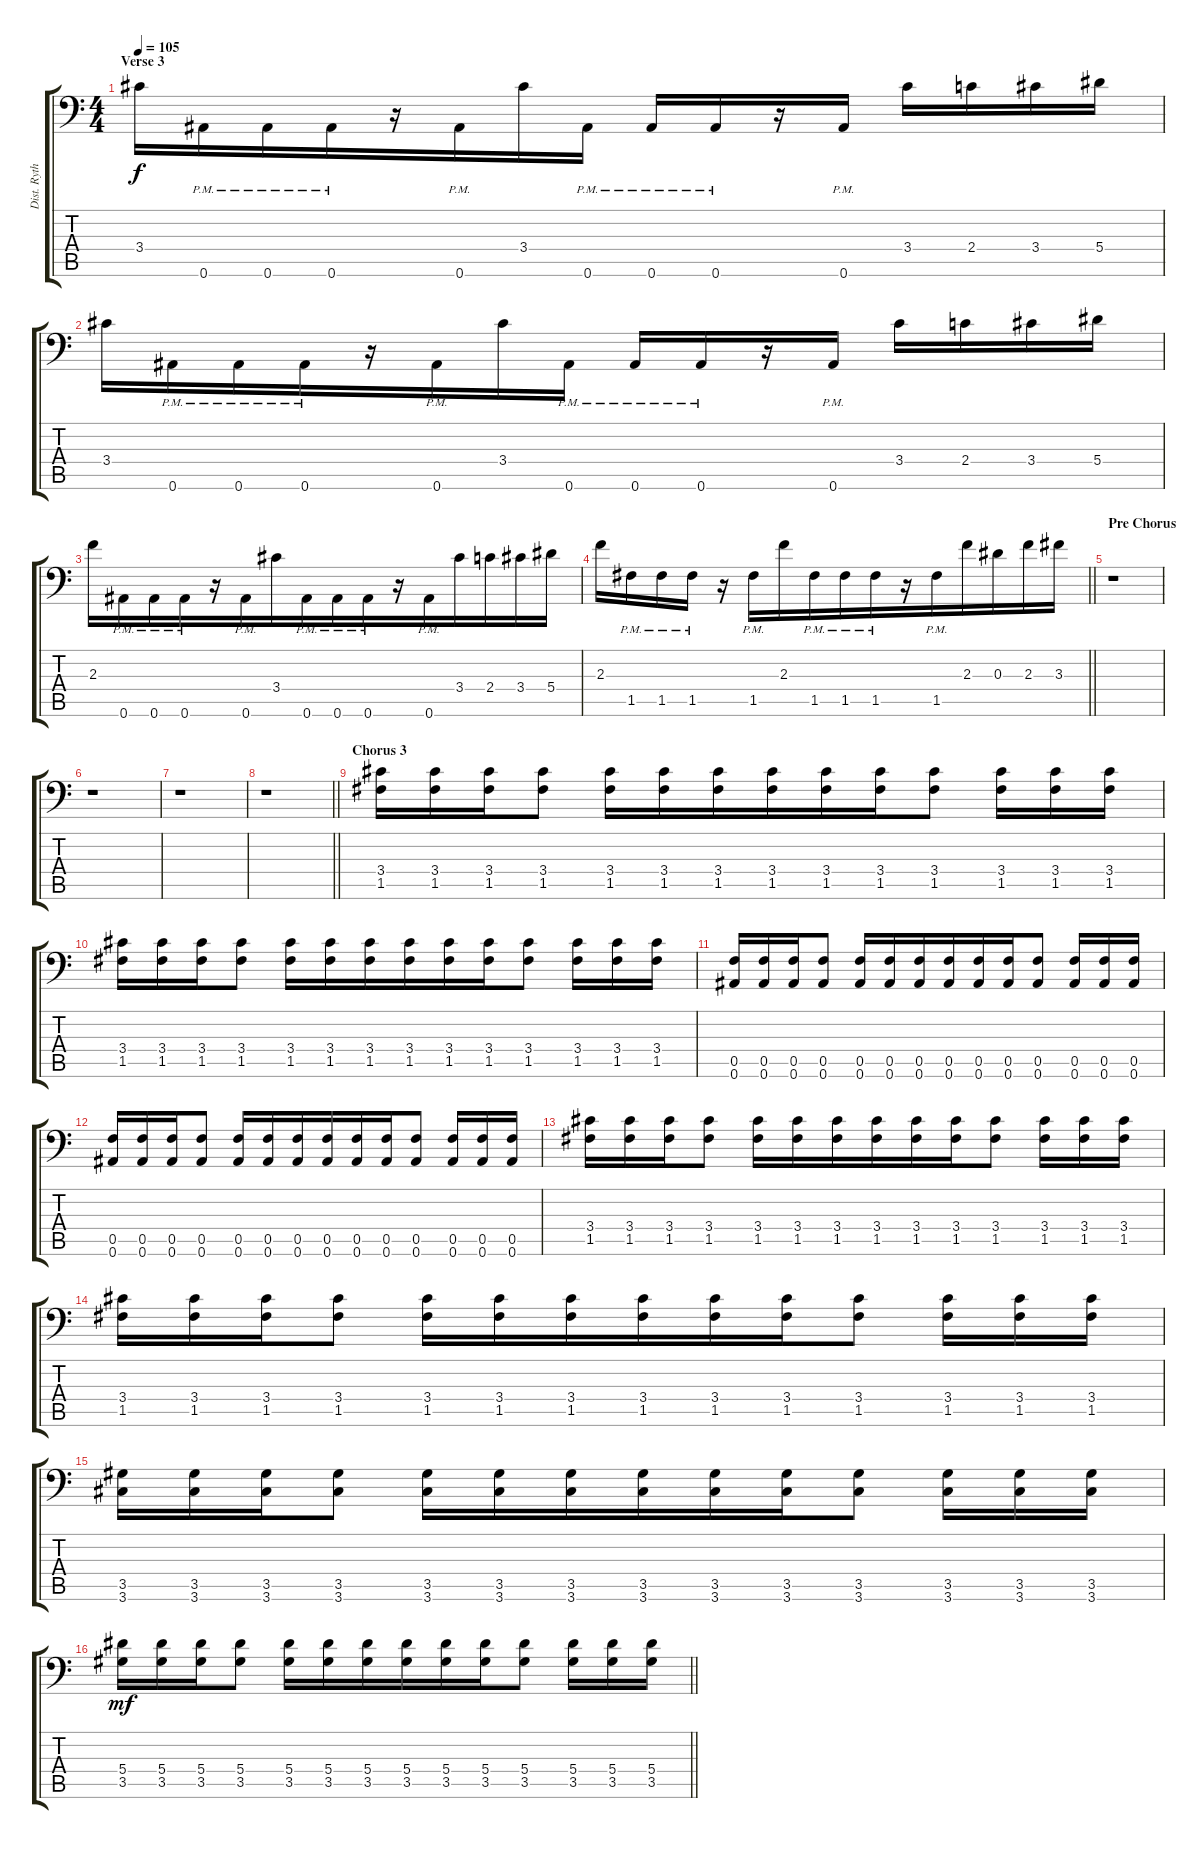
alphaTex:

\track ("Dist. Rythm Guitar 1" "Dist. Ryth") {instrument distortionguitar}
\staff {score tabs}
\tuning (C4 G3 Eb3 Bb2 F2 Bb1) {hide}
\ts (4 4)
\section ("" "Verse 3")
\tempo 105
\clef f4
\ks c
3.4.16{dy f} 0.6{pm}.16 0.6{pm}.16{beam merge} 0.6{pm}.16{beam merge} r.16 0.6{pm}.16 3.4.16 0.6{pm}.16 0.6{pm}.16 0.6{pm}.16{beam merge} r.16 0.6{pm}.16 3.4.16 2.4.16 3.4.16 5.4.16 |
3.4.16 0.6{pm}.16 0.6{pm}.16{beam merge} 0.6{pm}.16{beam merge} r.16{beam merge} 0.6{pm}.16{beam merge} 3.4.16{beam merge} 0.6{pm}.16 0.6{pm}.16 0.6{pm}.16{beam merge} r.16 0.6{pm}.16 3.4.16 2.4.16 3.4.16{beam merge} 5.4.16 |
2.3.16 0.6{pm}.16 0.6{pm}.16{beam merge} 0.6{pm}.16{beam merge} r.16 0.6{pm}.16{beam merge} 3.4.16 0.6{pm}.16{beam merge} 0.6{pm}.16 0.6{pm}.16 r.16 0.6{pm}.16{beam merge} 3.4.16 2.4.16{beam merge} 3.4.16 5.4.16 |
\barLineRight lightlight
2.3.16 1.5{pm}.16{beam merge} 1.5{pm}.16{beam merge} 1.5{pm}.16 r.16 1.5{pm}.16 2.3.16 1.5{pm}.16{beam merge} 1.5{pm}.16 1.5{pm}.16 r.16 1.5{pm}.16{beam merge} 2.3.16 0.3.16 2.3.16 3.3.16 |
\section ("" "Pre Chorus")
r.1 |
r.1 |
r.1 |
\barLineRight lightlight
r.1 |
\section ("" "Chorus 3")
(3.4 1.5).16 (3.4 1.5).16 (3.4 1.5).16 (3.4 1.5).8 (3.4 1.5).16{beam merge} (3.4 1.5).16 (3.4 1.5).16{beam merge} (3.4 1.5).16 (3.4 1.5).16 (3.4 1.5).16{beam merge} (3.4 1.5).8 (3.4 1.5).16 (3.4 1.5).16{beam merge} (3.4 1.5).16 |
(3.4 1.5).16 (3.4 1.5).16 (3.4 1.5).16 (3.4 1.5).8 (3.4 1.5).16{beam merge} (3.4 1.5).16 (3.4 1.5).16{beam merge} (3.4 1.5).16 (3.4 1.5).16 (3.4 1.5).16{beam merge} (3.4 1.5).8 (3.4 1.5).16 (3.4 1.5).16{beam merge} (3.4 1.5).16 |
(0.5 0.6).16 (0.5 0.6).16 (0.5 0.6).16 (0.5 0.6).8 (0.5 0.6).16{beam merge} (0.5 0.6).16 (0.5 0.6).16{beam merge} (0.5 0.6).16 (0.5 0.6).16 (0.5 0.6).16{beam merge} (0.5 0.6).8 (0.5 0.6).16 (0.5 0.6).16{beam merge} (0.5 0.6).16 |
(0.5 0.6).16 (0.5 0.6).16 (0.5 0.6).16 (0.5 0.6).8 (0.5 0.6).16{beam merge} (0.5 0.6).16 (0.5 0.6).16{beam merge} (0.5 0.6).16 (0.5 0.6).16 (0.5 0.6).16{beam merge} (0.5 0.6).8 (0.5 0.6).16 (0.5 0.6).16{beam merge} (0.5 0.6).16 |
(3.4 1.5).16 (3.4 1.5).16 (3.4 1.5).16 (3.4 1.5).8 (3.4 1.5).16{beam merge} (3.4 1.5).16 (3.4 1.5).16{beam merge} (3.4 1.5).16 (3.4 1.5).16 (3.4 1.5).16{beam merge} (3.4 1.5).8 (3.4 1.5).16 (3.4 1.5).16{beam merge} (3.4 1.5).16 |
(3.4 1.5).16 (3.4 1.5).16 (3.4 1.5).16 (3.4 1.5).8 (3.4 1.5).16{beam merge} (3.4 1.5).16 (3.4 1.5).16{beam merge} (3.4 1.5).16 (3.4 1.5).16 (3.4 1.5).16{beam merge} (3.4 1.5).8 (3.4 1.5).16 (3.4 1.5).16{beam merge} (3.4 1.5).16 |
(3.5 3.6).16 (3.5 3.6).16 (3.5 3.6).16 (3.5 3.6).8 (3.5 3.6).16{beam merge} (3.5 3.6).16 (3.5 3.6).16{beam merge} (3.5 3.6).16 (3.5 3.6).16 (3.5 3.6).16{beam merge} (3.5 3.6).8 (3.5 3.6).16 (3.5 3.6).16{beam merge} (3.5 3.6).16 |
\barLineRight lightlight
(5.4 3.5).16{dy mf} (5.4 3.5).16 (5.4 3.5).16 (5.4 3.5).8 (5.4 3.5).16{beam merge} (5.4 3.5).16 (5.4 3.5).16{beam merge} (5.4 3.5).16 (5.4 3.5).16 (5.4 3.5).16{beam merge} (5.4 3.5).8 (5.4 3.5).16 (5.4 3.5).16{beam merge} (5.4 3.5).16
